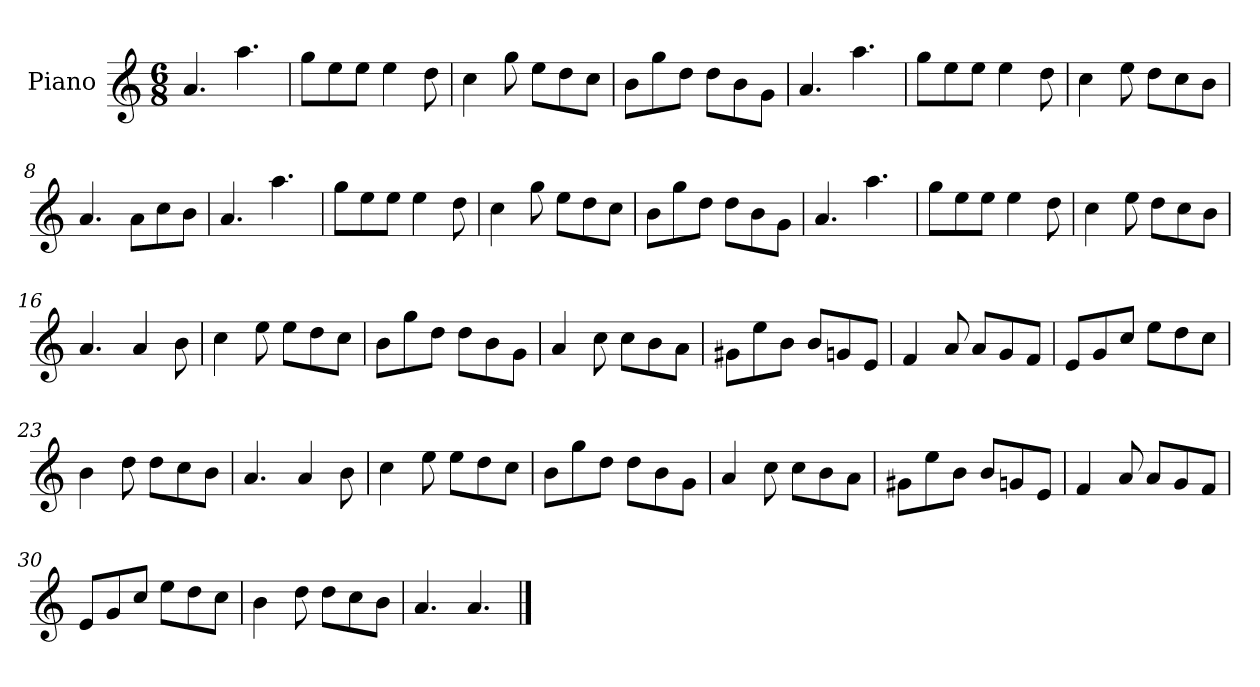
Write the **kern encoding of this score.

**kern
*part1
*staff1
*I"Piano
*I'Pno
*clefG2
*k[]
*M6/8
=1
4.a/
4.aa\
=2
8gg\L
8ee\
8ee\J
4ee\
8dd\
=3
4cc\
8gg\
8ee\L
8dd\
8cc\J
=4
8b\L
8gg\
8dd\J
8dd\L
8b\
8g\J
=5
4.a/
4.aa\
=6
8gg\L
8ee\
8ee\J
4ee\
8dd\
=7
4cc\
8ee\
8dd\L
8cc\
8b\J
=8
4.a/
8a\L
8cc\
8b\J
=9
4.a/
4.aa\
=10
8gg\L
8ee\
8ee\J
4ee\
8dd\
=11
4cc\
8gg\
8ee\L
8dd\
8cc\J
=12
8b\L
8gg\
8dd\J
8dd\L
8b\
8g\J
=13
4.a/
4.aa\
=14
8gg\L
8ee\
8ee\J
4ee\
8dd\
=15
4cc\
8ee\
8dd\L
8cc\
8b\J
=16
4.a/
4a/
8b\
=17
4cc\
8ee\
8ee\L
8dd\
8cc\J
=18
8b\L
8gg\
8dd\J
8dd\L
8b\
8g\J
=19
4a/
8cc\
8cc\L
8b\
8a\J
=20
8g#X\L
8ee\
8b\J
8b/L
8gn/
8e/J
=21
4f/
8a/
8a/L
8g/
8f/J
=22
8e/L
8g/
8cc/J
8ee\L
8dd\
8cc\J
=23
4b\
8dd\
8dd\L
8cc\
8b\J
=24
4.a/
4a/
8b\
=25
4cc\
8ee\
8ee\L
8dd\
8cc\J
=26
8b\L
8gg\
8dd\J
8dd\L
8b\
8g\J
=27
4a/
8cc\
8cc\L
8b\
8a\J
=28
8g#X\L
8ee\
8b\J
8b/L
8gn/
8e/J
=29
4f/
8a/
8a/L
8g/
8f/J
=30
8e/L
8g/
8cc/J
8ee\L
8dd\
8cc\J
=31
4b\
8dd\
8dd\L
8cc\
8b\J
=32
4.a/
4.a/
==
*-
